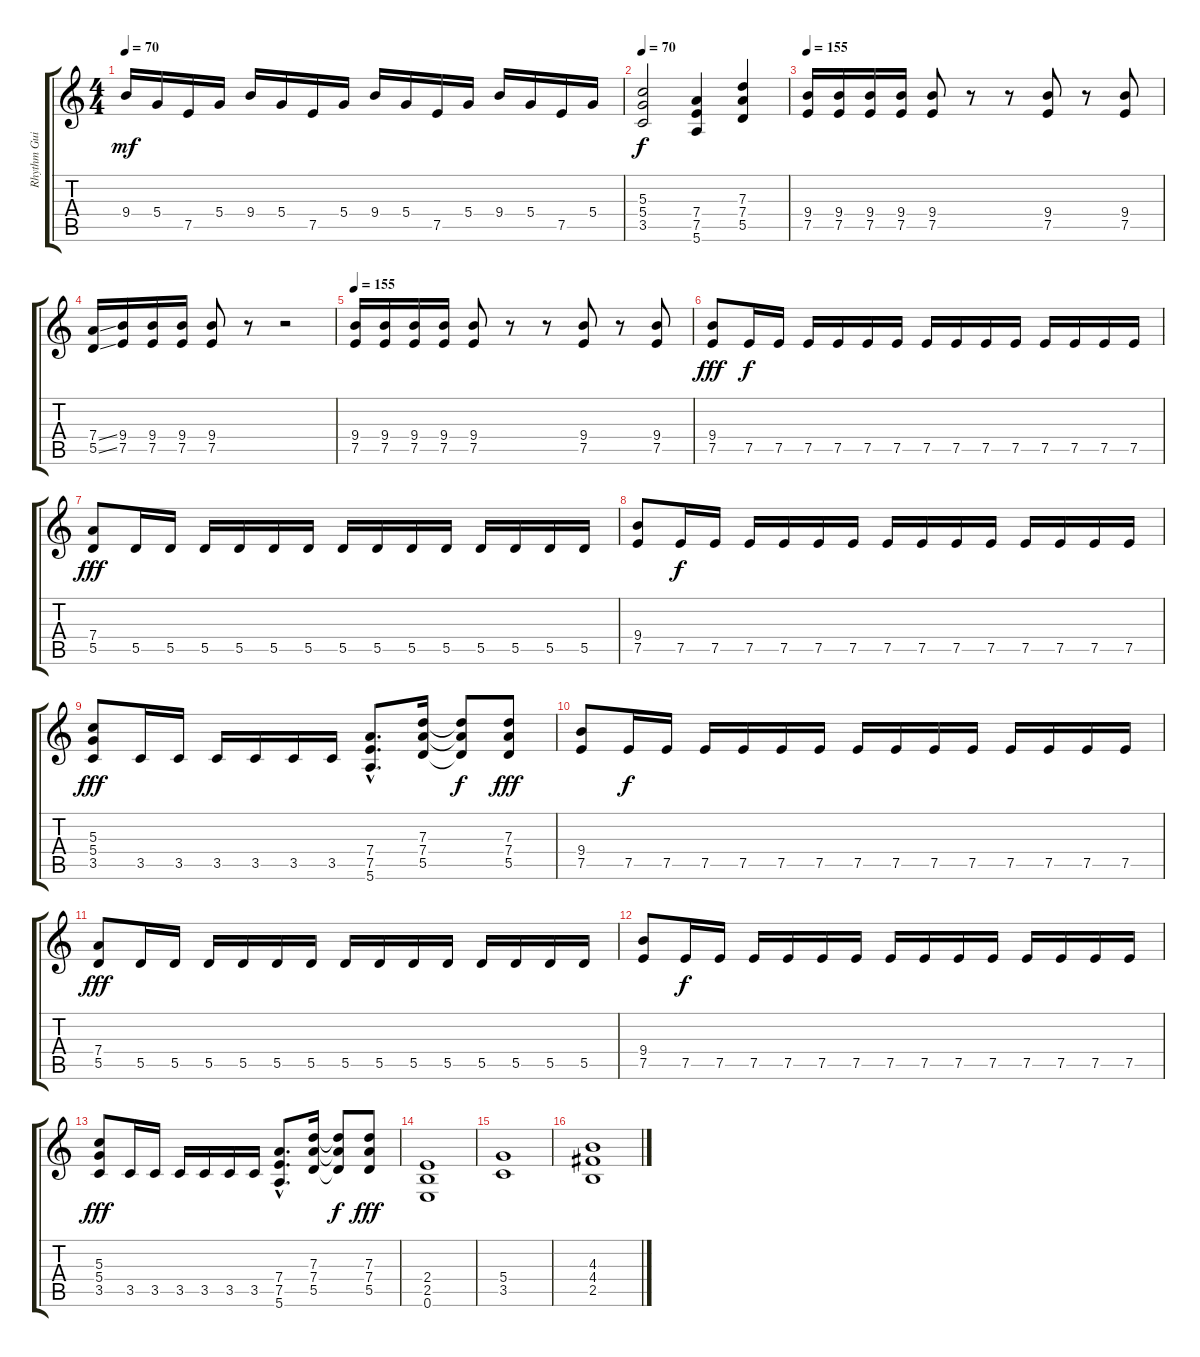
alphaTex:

\track ("Rhythm Guitar" "Rhythm Gui") {instrument distortionguitar}
\staff {score tabs}
\tuning (E4 B3 G3 D3 A2 E2) {hide}
\ts (4 4)
\tempo 70
\clef g2
\ks c
9.4.16{dy mf} 5.4.16 7.5.16 5.4.16 9.4.16 5.4.16 7.5.16 5.4.16 9.4.16 5.4.16 7.5.16 5.4.16 9.4.16 5.4.16 7.5.16 5.4.16 |
\tempo 70
(5.3 5.4 3.5).2{dy f} (7.4 7.5 5.6).4 (7.3 7.4 5.5).4 |
\tempo 155
(9.4 7.5).16 (9.4 7.5).16 (9.4 7.5).16 (9.4 7.5).16 (9.4 7.5).8 r.8 r.8 (9.4 7.5).8 r.8 (9.4 7.5).8 |
(7.4{ss} 5.5{ss}).16 (9.4 7.5).16 (9.4 7.5).16 (9.4 7.5).16 (9.4 7.5).8 r.8 r.2 |
\tempo 155
(9.4 7.5).16{volume 16 balance 8} (9.4 7.5).16 (9.4 7.5).16 (9.4 7.5).16 (9.4 7.5).8 r.8 r.8 (9.4 7.5).8 r.8 (9.4 7.5).8 |
(9.4 7.5).8{dy fff volume 13 balance 8} 7.5.16{dy f} 7.5.16 7.5.16 7.5.16 7.5.16 7.5.16 7.5.16 7.5.16 7.5.16 7.5.16 7.5.16 7.5.16 7.5.16 7.5.16 |
(7.4 5.5).8{dy fff} 5.5.16 5.5.16 5.5.16 5.5.16 5.5.16 5.5.16 5.5.16 5.5.16 5.5.16 5.5.16 5.5.16 5.5.16 5.5.16 5.5.16 |
(9.4 7.5).8 7.5.16{dy f} 7.5.16 7.5.16 7.5.16 7.5.16 7.5.16 7.5.16 7.5.16 7.5.16 7.5.16 7.5.16 7.5.16 7.5.16 7.5.16 |
(5.3 5.4 3.5).8{dy fff} 3.5.16 3.5.16 3.5.16 3.5.16 3.5.16 3.5.16 (7.4{hac} 7.5{hac} 5.6{hac}).8{d} (7.3 7.4 5.5).16 (7.3{t} 7.4{t} 5.5{t}).8{dy f} (7.3 7.4 5.5).8{dy fff} |
(9.4 7.5).8 7.5.16{dy f} 7.5.16 7.5.16 7.5.16 7.5.16 7.5.16 7.5.16 7.5.16 7.5.16 7.5.16 7.5.16 7.5.16 7.5.16 7.5.16 |
(7.4 5.5).8{dy fff} 5.5.16 5.5.16 5.5.16 5.5.16 5.5.16 5.5.16 5.5.16 5.5.16 5.5.16 5.5.16 5.5.16 5.5.16 5.5.16 5.5.16 |
(9.4 7.5).8 7.5.16{dy f} 7.5.16 7.5.16 7.5.16 7.5.16 7.5.16 7.5.16 7.5.16 7.5.16 7.5.16 7.5.16 7.5.16 7.5.16 7.5.16 |
(5.3 5.4 3.5).8{dy fff} 3.5.16 3.5.16 3.5.16 3.5.16 3.5.16 3.5.16 (7.4{hac} 7.5{hac} 5.6{hac}).8{d} (7.3 7.4 5.5).16 (7.3{t} 7.4{t} 5.5{t}).8{dy f} (7.3 7.4 5.5).8{dy fff} |
(2.4 2.5 0.6).1 |
(5.4 3.5).1 |
(4.3 4.4 2.5).1
